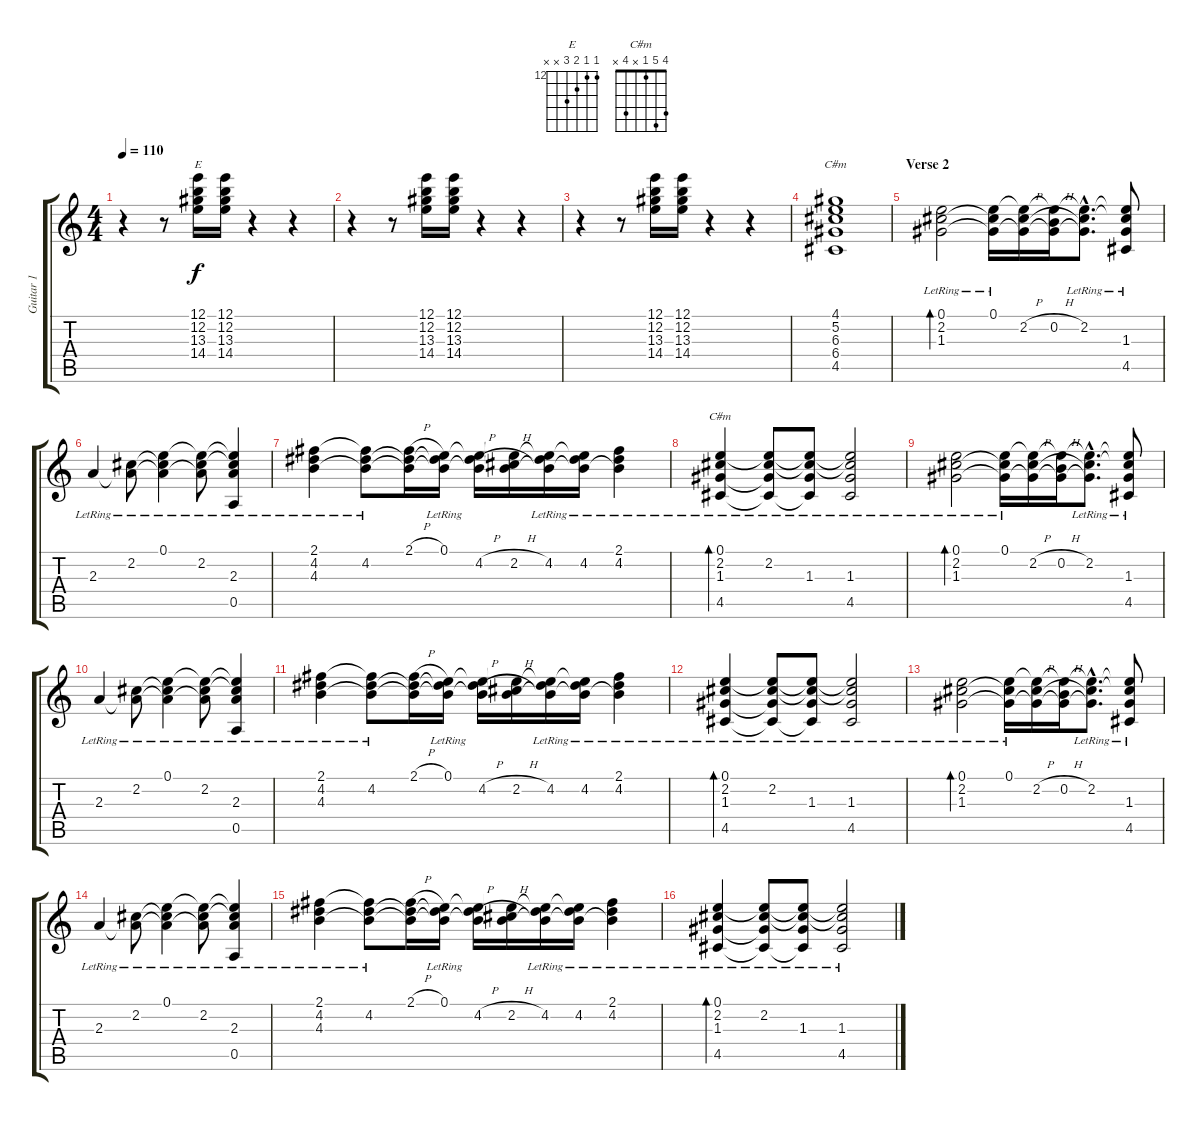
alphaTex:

\track ("Guitar 1" "Guitar 1") {instrument acousticguitarnylon}
\staff {score tabs}
\tuning (E4 B3 G3 D3 A2 E2) {hide}
\chord ("E" 12 12 13 14 x x) {firstfret 12}
\chord ("C#m" 4 5 6 6 4 x) {firstfret 4}
\chord ("C#m" 4 5 1 x 4 x)
\ts (4 4)
\tempo 110
\clef g2
\ks c
r.4{dy f} r.8 (12.1 12.2 13.3 14.4).16{ch "E"} (12.1 12.2 13.3 14.4).16 r.4 r.4 |
r.4 r.8 (12.1 12.2 13.3 14.4).16 (12.1 12.2 13.3 14.4).16 r.4 r.4 |
r.4 r.8 (12.1 12.2 13.3 14.4).16 (12.1 12.2 13.3 14.4).16 r.4 r.4 |
(4.1 5.2 6.3 6.4 4.5).1{ch "C#m"} |
\section ("" "Verse 2")
(0.1{lr} 2.2{lr} 1.3{lr}).2{bd 480 instrument acousticguitarnylon} (0.1{lr} 2.2{t} 1.3{t}).16 (0.1{t} 2.2{h} 1.3{t}).16 (0.1{t} 0.2{h} 1.3{t}).16 (0.1{hac t} 2.2{hac lr} 1.3{hac t}).8{d} (0.1{t} 2.2{t} 1.3{lr} 4.5{lr}).8 |
2.3{lr}.4 (2.2{lr} 2.3{t}).8 (0.1{lr} 2.2{t} 2.3{t}).4 (0.1{t} 2.2{lr} 2.3{t}).8 (0.1{t} 2.2{t} 2.3{lr} 0.5{lr}).4 |
(2.1 4.2{lr} 4.3{lr}).4 (2.1{t} 4.2{lr} 4.3{t}).8 (2.1{h} 4.2{t} 4.3{t}).16 (0.1{lr} 4.2{t} 4.3{t}).16 (0.1{t} 4.2{h} 4.3{t}).16 (0.1{t} 2.2{h} 4.3{t}).16 (0.1{t} 4.2{lr} 4.3{t}).16 (0.1{t} 4.2{lr} 4.3{t}).16 (2.1{lr} 4.2{lr} 4.3{t}).4 |
(0.1{lr} 2.2{lr} 1.3{lr} 4.5{lr}).4{bd 480 ch "C#m"} (0.1{t} 2.2{lr} 1.3{t} 4.5{t}).8 (0.1{t} 2.2{t} 1.3{lr} 4.5{t}).8 (0.1{t} 2.2{t} 1.3{lr} 4.5{lr}).2 |
(0.1{lr} 2.2{lr} 1.3{lr}).2{bd 480} (0.1{lr} 2.2{t} 1.3{t}).16 (0.1{t} 2.2{h} 1.3{t}).16 (0.1{t} 0.2{h} 1.3{t}).16 (0.1{hac t} 2.2{hac lr} 1.3{hac t}).8{d} (0.1{t} 2.2{t} 1.3{lr} 4.5{lr}).8 |
2.3{lr}.4 (2.2{lr} 2.3{t}).8 (0.1{lr} 2.2{t} 2.3{t}).4 (0.1{t} 2.2{lr} 2.3{t}).8 (0.1{t} 2.2{t} 2.3{lr} 0.5{lr}).4 |
(2.1 4.2{lr} 4.3{lr}).4 (2.1{t} 4.2{lr} 4.3{t}).8 (2.1{h} 4.2{t} 4.3{t}).16 (0.1{lr} 4.2{t} 4.3{t}).16 (0.1{t} 4.2{h} 4.3{t}).16 (0.1{t} 2.2{h} 4.3{t}).16 (0.1{t} 4.2{lr} 4.3{t}).16 (0.1{t} 4.2{lr} 4.3{t}).16 (2.1{lr} 4.2{lr} 4.3{t}).4 |
(0.1{lr} 2.2{lr} 1.3{lr} 4.5{lr}).4{bd 480} (0.1{t} 2.2{lr} 1.3{t} 4.5{t}).8 (0.1{t} 2.2{t} 1.3{lr} 4.5{t}).8 (0.1{t} 2.2{t} 1.3{lr} 4.5{lr}).2 |
(0.1{lr} 2.2{lr} 1.3{lr}).2{bd 480} (0.1{lr} 2.2{t} 1.3{t}).16 (0.1{t} 2.2{h} 1.3{t}).16 (0.1{t} 0.2{h} 1.3{t}).16 (0.1{hac t} 2.2{hac lr} 1.3{hac t}).8{d} (0.1{t} 2.2{t} 1.3{lr} 4.5{lr}).8 |
2.3{lr}.4 (2.2{lr} 2.3{t}).8 (0.1{lr} 2.2{t} 2.3{t}).4 (0.1{t} 2.2{lr} 2.3{t}).8 (0.1{t} 2.2{t} 2.3{lr} 0.5{lr}).4 |
(2.1 4.2{lr} 4.3{lr}).4 (2.1{t} 4.2{lr} 4.3{t}).8 (2.1{h} 4.2{t} 4.3{t}).16 (0.1{lr} 4.2{t} 4.3{t}).16 (0.1{t} 4.2{h} 4.3{t}).16 (0.1{t} 2.2{h} 4.3{t}).16 (0.1{t} 4.2{lr} 4.3{t}).16 (0.1{t} 4.2{lr} 4.3{t}).16 (2.1{lr} 4.2{lr} 4.3{t}).4 |
(0.1{lr} 2.2{lr} 1.3{lr} 4.5{lr}).4{bd 480} (0.1{t} 2.2{lr} 1.3{t} 4.5{t}).8 (0.1{t} 2.2{t} 1.3{lr} 4.5{t}).8 (0.1{t} 2.2{t} 1.3{lr} 4.5{lr}).2
